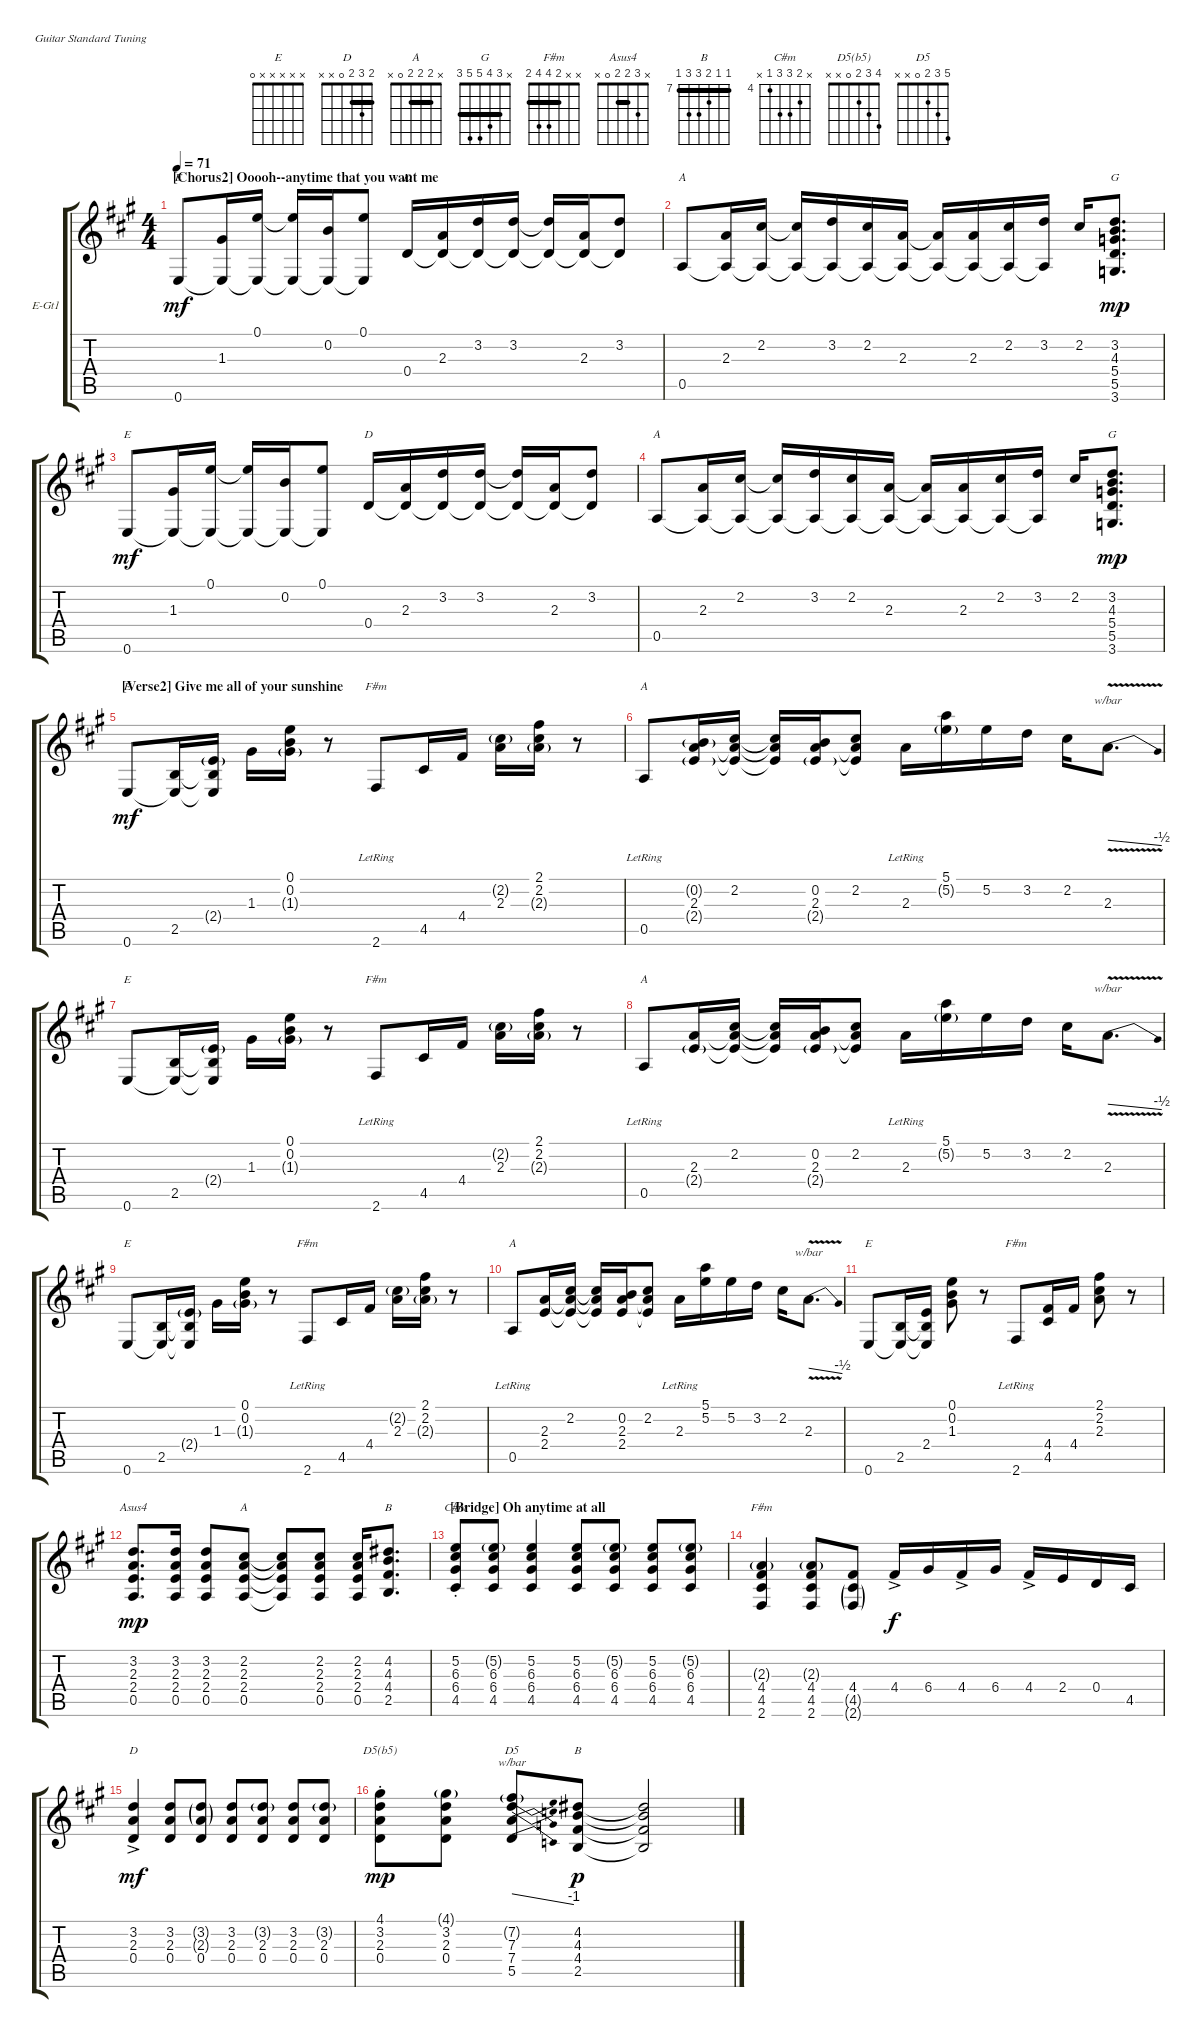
\defaultSystemsLayout 4
\bracketExtendMode groupsimilarinstruments
\firstSystemTrackNameOrientation horizontal
\otherSystemsTrackNameOrientation horizontal
\track ("Electric Guitar 1" "E-Gt1") {instrument overdrivenguitar}
\staff {score tabs}
\tuning (E4 B3 G3 D3 A2 E2)
\chord ("E" x x x x x 0)
\chord ("D" x x x 0 x x)
\chord ("A" x x x x 0 x)
\chord ("G" x 3 4 5 5 3) {barre 3}
\chord ("F#m" x x x x x 2)
\chord ("Asus4" x 3 2 2 0 x) {barre 2}
\chord ("A" x 2 2 2 0 x) {barre (2 2)}
\chord ("B" x 4 4 4 2 x) {barre (4 4)}
\chord ("C#m" x 5 6 6 4 x) {firstfret 4}
\chord ("F#m" x x 2 4 4 2) {barre 2}
\chord ("D" 2 3 2 0 x x) {barre 2}
\chord ("D5(b5)" 4 3 2 0 x x)
\chord ("D5" 5 3 2 0 x x)
\chord ("B" 7 7 8 9 9 7) {firstfret 7 barre (7 7)}
\ts (4 4)
\section ("" "[Chorus2] Ooooh--anytime that you want me")
\tempo 71
\clef g2
\scale
0.333333
\ks a
0.6.8{ch "E" dy mf} (1.3 0.6{t}).16 (0.1 0.6{t}).16 (0.1{t} 0.6{t}).16 (0.2 0.6{t}).16 (0.1 0.6{t}).8 0.4.16{ch "D"} (2.3 0.4{t}).16 (3.2 0.4{t}).16 (3.2 0.4{t}).16 (3.2{t} 0.4{t}).16 (2.3 0.4{t}).16 (3.2 0.4{t}).8 |
\scale
0.333333 0.5.8{ch "A"} (2.3 0.5{t}).16 (2.2 0.5{t}).16 (2.2{t} 0.5{t}).16 (3.2 0.5{t}).16 (2.2 0.5{t}).16 (2.3 0.5{t}).16 (2.3{t} 0.5{t}).16 (2.3 0.5{t}).16 (2.2 0.5{t}).16 (3.2 0.5{t}).16 2.2.16 (3.6 3.2 5.5 5.4 4.3).8{d ch "G" dy mp} |
\scale
0.333333 0.6.8{ch "E" dy mf} (1.3 0.6{t}).16 (0.1 0.6{t}).16 (0.1{t} 0.6{t}).16 (0.2 0.6{t}).16 (0.1 0.6{t}).8 0.4.16{ch "D"} (2.3 0.4{t}).16 (3.2 0.4{t}).16 (3.2 0.4{t}).16 (3.2{t} 0.4{t}).16 (2.3 0.4{t}).16 (3.2 0.4{t}).8 |
\scale
0.333333 0.5.8{ch "A"} (2.3 0.5{t}).16 (2.2 0.5{t}).16 (2.2{t} 0.5{t}).16 (3.2 0.5{t}).16 (2.2 0.5{t}).16 (2.3 0.5{t}).16 (2.3{t} 0.5{t}).16 (2.3 0.5{t}).16 (2.2 0.5{t}).16 (3.2 0.5{t}).16 2.2.16 (3.6 3.2 5.5 5.4 4.3).8{d ch "G" dy mp} |
\section ("" "[Verse2] Give me all of your sunshine")
\scale
0.333333 0.6.8{ch "E" dy mf} (2.5 0.6{t}).16 (2.4{g} 0.6{t} 2.5{t}).16 1.3.16 (0.1 0.2 1.3{g}).16 r.8 2.6{lr}.8{ch "F#m"} 4.5.16 4.4.16 (2.2{g} 2.3).16 (2.1 2.2 2.3{g}).16 r.8 |
\scale
0.333333 0.5{lr}.8{ch "A"} (0.2{g} 2.3 2.4{g}).16 (2.2 2.3{t} 2.4{t}).16 (2.2{t} 2.3{t} 2.4{t}).16 (0.2 2.3 2.4{g}).16 (2.2 2.3{t} 2.4{t}).8 2.3{lr}.16 (5.1 5.2{g}).16 5.2.16 3.2.16 2.2.16 2.3{v}.8{d tbe (dive default 45 0 57 -2)} |
\scale
0.333333 0.6.8{ch "E"} (2.5 0.6{t}).16 (2.4{g} 0.6{t} 2.5{t}).16 1.3.16 (0.1 0.2 1.3{g}).16 r.8 2.6{lr}.8{ch "F#m"} 4.5.16 4.4.16 (2.2{g} 2.3).16 (2.1 2.2 2.3{g}).16 r.8 |
\scale
0.333333 0.5{lr}.8{ch "A"} (2.3 2.4{g}).16 (2.2 2.3{t} 2.4{t}).16 (2.2{t} 2.3{t} 2.4{t}).16 (0.2 2.3 2.4{g}).16 (2.2 2.3{t} 2.4{t}).8 2.3{lr}.16 (5.1 5.2{g}).16 5.2.16 3.2.16 2.2.16 2.3{v}.8{d tbe (dive default 45 0 57 -2)} |
\scale
0.333333 0.6.8{ch "E"} (2.5 0.6{t}).16 (2.4{g} 0.6{t} 2.5{t}).16 1.3.16 (0.1 0.2 1.3{g}).16 r.8 2.6{lr}.8{ch "F#m"} 4.5.16 4.4.16 (2.2{g} 2.3).16 (2.1 2.2 2.3{g}).16 r.8 |
\scale
0.333333 0.5{lr}.8{ch "A"} (2.3 2.4).16 (2.2 2.3{t} 2.4{t}).16 (2.2{t} 2.3{t} 2.4{t}).16 (0.2 2.3 2.4).16 (2.2 2.3{t} 2.4{t}).8 2.3{lr}.16 (5.1 5.2).16 5.2.16 3.2.16 2.2.16 2.3{v}.8{d tbe (dive default 45 0 57 -2)} |
\scale
0.333333 0.6.8{ch "E"} (2.5 0.6{t}).16 (2.4 0.6{t} 2.5{t}).16 (0.1 0.2 1.3).8 r.8 2.6{lr}.8{ch "F#m"} (4.5 4.4).16 4.4.16 (2.1 2.2 2.3).8 r.8 |
\scale
0.333333 (3.2 2.3 2.4 0.5).8{d ch "Asus4" dy mp} (3.2 2.3 2.4 0.5).16 (3.2 2.3 2.4 0.5).8 (0.5 2.4 2.3 2.2).8{ch "A"} (0.5{t} 2.4{t} 2.3{t} 2.2{t}).8 (0.5 2.4 2.3 2.2).8 (0.5 2.4 2.3 2.2).16 (4.2 4.4 2.5 4.3).8{d ch "B"} |
\section ("" "[Bridge] Oh anytime at all")
\scale
0.333333 (4.5{st} 6.4{st} 6.3{st} 5.2{st}).8{ch "C#m"} (4.5 6.4 6.3 5.2{g}).8 (4.5 6.4 6.3 5.2).4 (4.5 6.4 6.3 5.2).8 (4.5 6.4 6.3 5.2{g}).8 (4.5 6.4 6.3 5.2).8 (4.5 6.4 6.3 5.2{g}).8 |
\scale
0.333333 (2.6 4.5 4.4 2.3{g}).4{ch "F#m"} (2.6 4.5 4.4 2.3{g}).8 (2.6{g} 4.5{g} 4.4).8 4.4{ac}.16{dy f} 6.4.16 4.4{ac}.16 6.4.16 4.4{ac}.16 2.4.16 0.4.16 4.5.16 |
\scale
0.333333 (0.4{ac} 2.3 3.2).4{ch "D" dy mf} (0.4 2.3 3.2).8 (0.4 2.3{g} 3.2{g}).8 (0.4 2.3 3.2).8 (0.4 2.3 3.2{g}).8 (0.4 2.3 3.2).8 (0.4 2.3 3.2{g}).8 |
\scale
0.333333 (0.4{st} 2.3{st} 3.2{st} 4.1{st}).8{ch "D5(b5)" dy mp} (0.4 2.3 3.2 4.1{g}).8 (5.5 7.4 7.3 7.2{g}).8{tbe (dive default 44.4 0 59.4 -4) ch "D5"} (4.2 4.3 4.4 2.5).8{ch "B" dy p} (4.2{t} 4.3{t} 4.4{t} 2.5{t}).2
